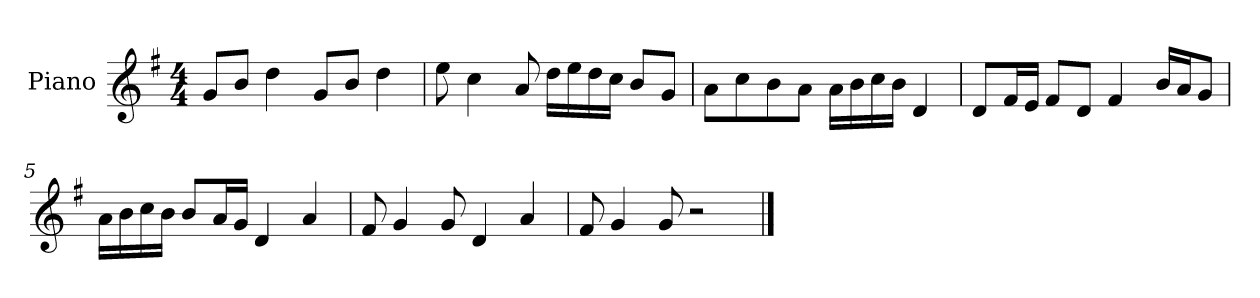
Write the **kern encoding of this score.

**kern
*part1
*staff1
*I"Piano
*I'P-no
*clefG2
*k[f#]
*M4/4
*MM90
=1
8g/L
8b/J
4dd\
8g/L
8b/J
4dd\
=2
8ee\
4cc\
8a/
16dd\LL
16ee\
16dd\
16cc\JJ
8b/L
8g/J
=3
8a\L
8cc\
8b\
8a\J
16a\LL
16b\
16cc\
16b\JJ
4d/
=4
8d/L
16f#/L
16e/JJ
8f#/L
8d/J
4f#/
16b/LL
16a/J
8g/J
!!LO:LB:g=z
=5
16a\LL
16b\
16cc\
16b\JJ
8b/L
16a/L
16g/JJ
4d/
4a/
=6
8f#/
4g/
8g/
4d/
4a/
=7
8f#/
4g/
8g/
2r
==
*-
